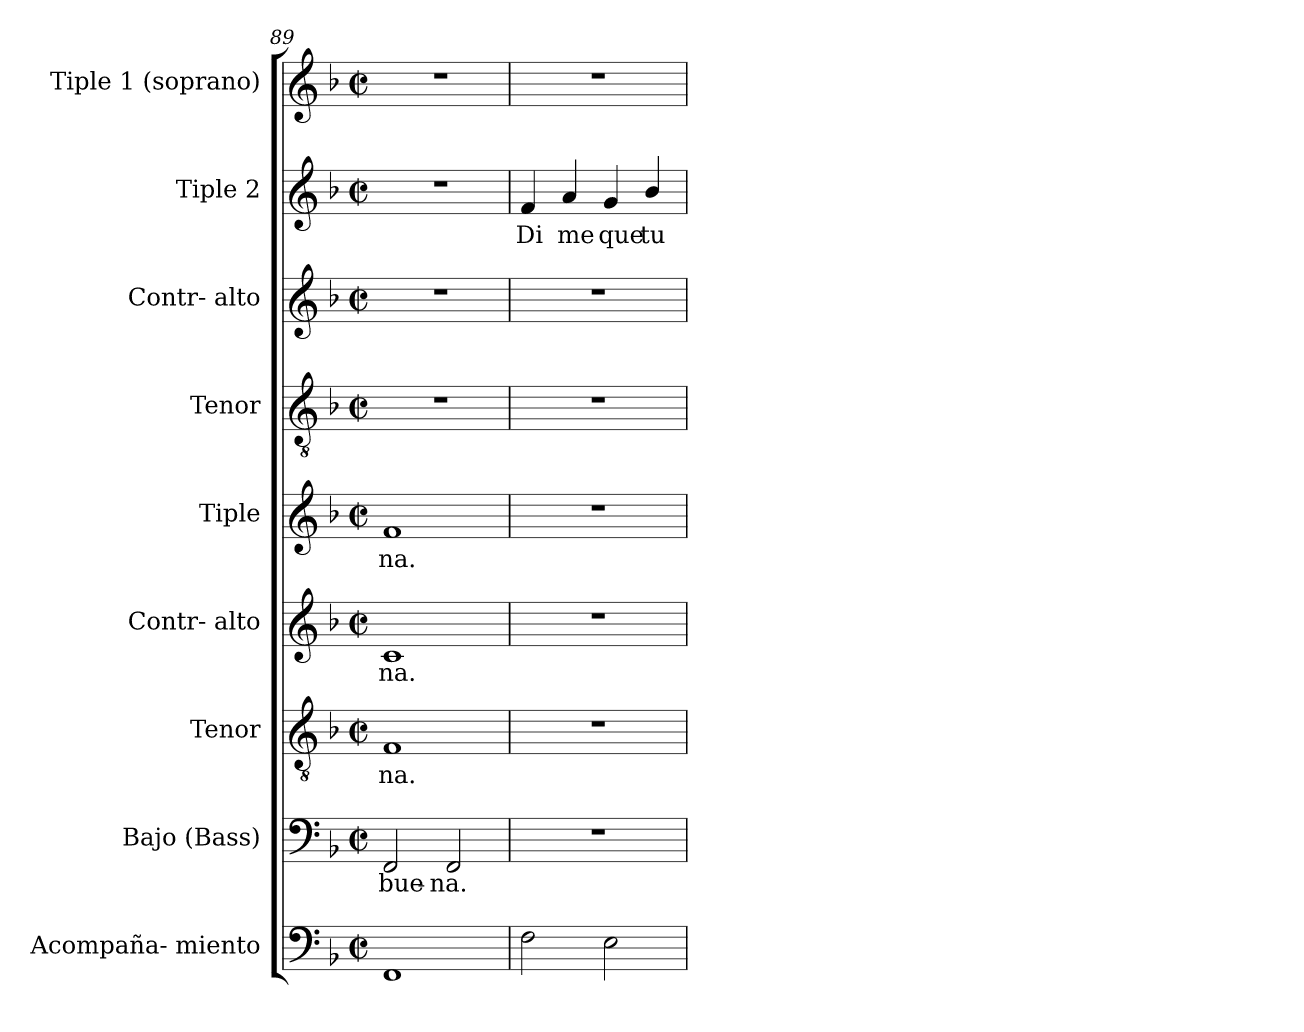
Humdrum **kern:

**kern	**kern	**text	**kern	**text	**kern	**text	**kern	**text	**kern	**kern	**kern	**text	**kern
*part9	*part8	*part8	*part7	*part7	*part6	*part6	*part5	*part5	*part4	*part3	*part2	*part2	*part1
*staff9	*staff8	*staff8	*staff7	*staff7	*staff6	*staff6	*staff5	*staff5	*staff4	*staff3	*staff2	*staff2	*staff1
*I"Acompaña- miento	*I"Bajo (Bass)	*	*I"Tenor	*	*I"Contr- alto	*	*I"Tiple	*	*I"Tenor	*I"Contr- alto	*I"Tiple 2	*	*I"Tiple 1 (soprano)
*	*I'B.	*	*I'T.	*	*I'A.	*	*	*	*I'T.	*I'A.	*	*	*I'S.
*clefF4	*clefF4	*	*clefGv2	*	*clefG2	*	*clefG2	*	*clefGv2	*clefG2	*clefG2	*	*clefG2
*	*	*	*ITrd7c12	*	*	*	*	*	*ITrd7c12	*	*	*	*
*k[b-]	*k[b-]	*	*k[b-]	*	*k[b-]	*	*k[b-]	*	*k[b-]	*k[b-]	*k[b-]	*	*k[b-]
*F:	*F:	*	*F:	*	*F:	*	*F:	*	*F:	*F:	*F:	*	*F:
*M2/2	*M2/2	*	*M2/2	*	*M2/2	*	*M2/2	*	*M2/2	*M2/2	*M2/2	*	*M2/2
*met(c|)	*met(c|)	*	*met(c|)	*	*met(c|)	*	*met(c|)	*	*met(c|)	*met(c|)	*met(c|)	*	*met(c|)
=89	=89	=89	=89	=89	=89	=89	=89	=89	=89	=89	=89	=89	=89
!	!	!LO:LY:b:color=#000000	!	!	!	!	!	!	!	!	!	!	!
!	!	!	!	!LO:LY:b:color=#000000	!	!	!	!	!	!	!	!	!
!	!	!	!	!	!	!LO:LY:b:color=#000000	!	!	!	!	!	!	!
!	!	!	!	!	!	!	!	!LO:LY:b:color=#000000	!	!	!	!	!
1FFi	2FFi/	bue-	1FFi	-na.	1ci	-na.	1fi	-na.	1r	1r	1r	.	1r
!	!	!LO:LY:b:color=#000000	!	!	!	!	!	!	!	!	!	!	!
.	2FFi/	-na.	.	.	.	.	.	.	.	.	.	.	.
!!LO:LB:g=z
=90	=90	=90	=90	=90	=90	=90	=90	=90	=90	=90	=90	=90	=90
!	!	!	!	!	!	!	!	!	!	!	!	!LO:LY:b:color=#000000	!
2Fi\	1r	.	1r	.	1r	.	1r	.	1r	1r	4fi/	Di	1r
!	!	!	!	!	!	!	!	!	!	!	!	!LO:LY:b:color=#000000	!
.	.	.	.	.	.	.	.	.	.	.	4ai/	me	.
!	!	!	!	!	!	!	!	!	!	!	!	!LO:LY:b:color=#000000	!
2Ei\	.	.	.	.	.	.	.	.	.	.	4gi/	que	.
!	!	!	!	!	!	!	!	!	!	!	!	!LO:LY:b:color=#000000	!
.	.	.	.	.	.	.	.	.	.	.	4b-i/	tu	.
=	=	=	=	=	=	=	=	=	=	=	=	=	=
*-	*-	*-	*-	*-	*-	*-	*-	*-	*-	*-	*-	*-	*-
